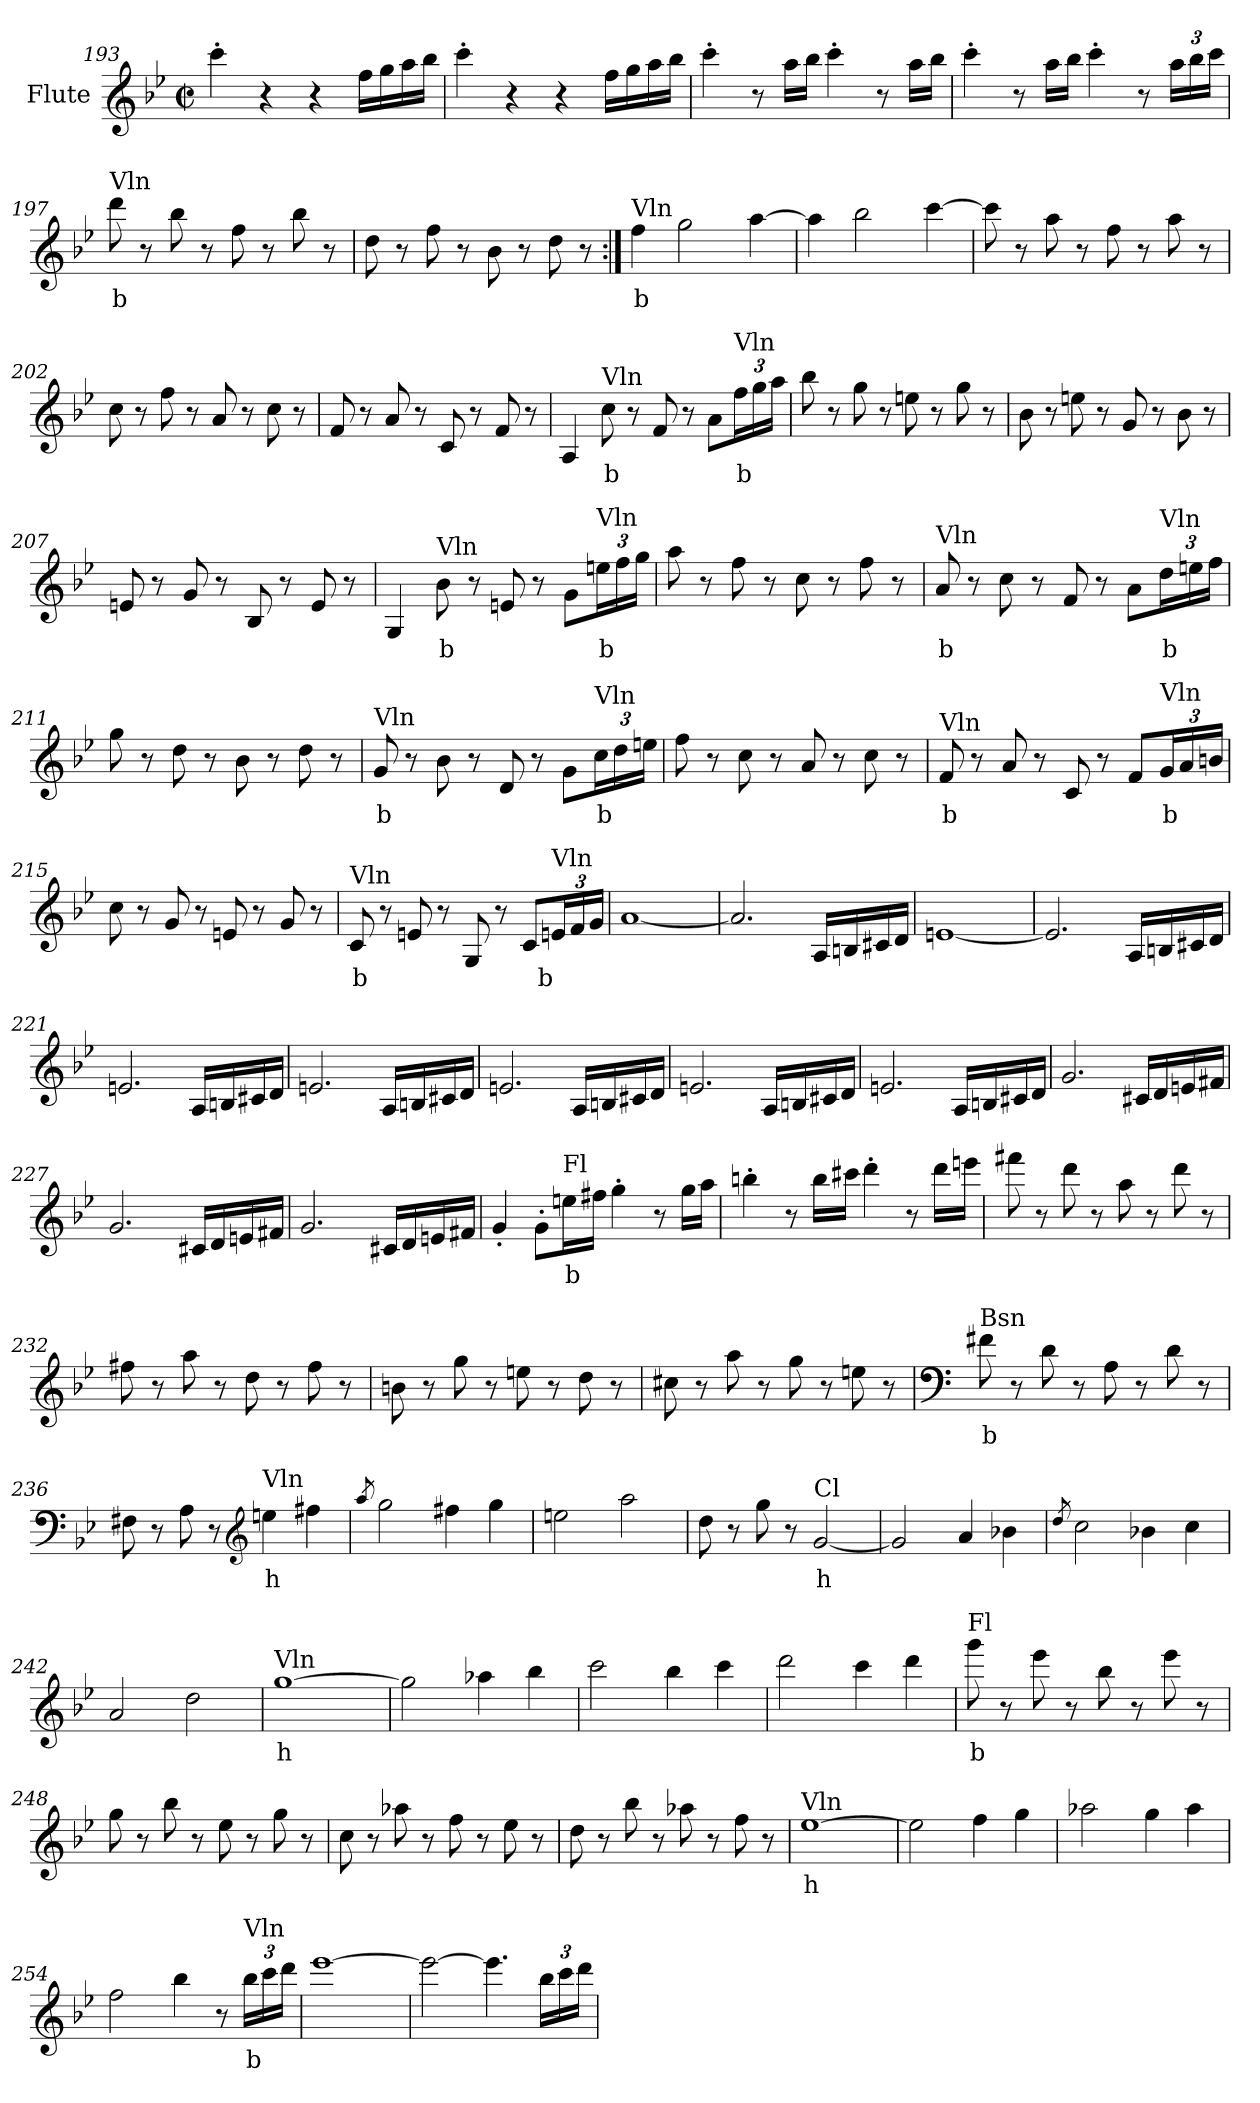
**kern	**text
*part1	*part1
*staff1	*staff1
*I"Flute	*
*I'Fl	*
*clefG2	*
*k[b-e-]	*
*M2/2	*
*met(c|)	*
=193	=193
4ccc'\	.
4r	.
4r	.
16ff\LL	.
16gg\	.
16aa\	.
16bb-\JJ	.
=194	=194
4ccc'\	.
4r	.
4r	.
16ff\LL	.
16gg\	.
16aa\	.
16bb-\JJ	.
!!LO:PB:g=z
=195	=195
4ccc'\	.
8r	.
16aa\LL	.
16bb-\JJ	.
4ccc'\	.
8r	.
16aa\LL	.
16bb-\JJ	.
=196	=196
4ccc'\	.
8r	.
16aa\LL	.
16bb-\JJ	.
4ccc'\	.
8r	.
*Xbrackettup	*
24aa\LL	.
24bb-\	.
24ccc\JJ	.
=197	=197
!LO:TX:a:t=Vln	!
!	!LO:LY:b:color=#FF0000
8ddd\	b
8r	.
8bb-	.
8r	.
8ff	.
8r	.
8bb-	.
8r	.
=198	=198
8dd	.
8r	.
8ff	.
8r	.
8b-	.
8r	.
8dd	.
8r	.
=199:|!	=199:|!
!LO:TX:a:t=Vln	!
!	!LO:LY:b:color=#FF0000
4ff\	b
2gg	.
[4aa	.
=200	=200
4aa]	.
2bb-	.
[4ccc	.
=201	=201
8ccc]	.
8r	.
8aa	.
8r	.
8ff	.
8r	.
8aa	.
8r	.
!!LO:PB:g=z
=202	=202
8cc	.
8r	.
8ff	.
8r	.
8a	.
8r	.
8cc	.
8r	.
=203	=203
8f	.
8r	.
8a	.
8r	.
8c	.
8r	.
8f	.
8r	.
=204	=204
4A	.
!LO:TX:a:t=Vln	!
!	!LO:LY:b:color=#FF0000
8cc	b
8r	.
8f	.
8r	.
8a\L	.
!LO:TX:a:t=Vln	!
!	!LO:LY:b:color=#FF0000
24ff\L	b
24gg\	.
24aa\JJ	.
=205	=205
8bb-	.
8r	.
8gg	.
8r	.
8een	.
8r	.
8gg	.
8r	.
=206	=206
8b-	.
8r	.
8een	.
8r	.
8g	.
8r	.
8b-	.
8r	.
!!LO:PB:g=z
=207	=207
8en	.
8r	.
8g	.
8r	.
8B-	.
8r	.
8e	.
8r	.
=208	=208
4G	.
!LO:TX:a:t=Vln	!
!	!LO:LY:b:color=#FF0000
8b-	b
8r	.
8en	.
8r	.
8g\L	.
!LO:TX:a:t=Vln	!
!	!LO:LY:b:color=#FF0000
24een\L	b
24ff\	.
24gg\JJ	.
=209	=209
8aa	.
8r	.
8ff	.
8r	.
8cc	.
8r	.
8ff	.
8r	.
=210	=210
!LO:TX:a:t=Vln	!
!	!LO:LY:b:color=#FF0000
8a	b
8r	.
8cc	.
8r	.
8f	.
8r	.
8a\L	.
!LO:TX:a:t=Vln	!
!	!LO:LY:b:color=#FF0000
24dd\L	b
24een\	.
24ff\JJ	.
=211	=211
8gg	.
8r	.
8dd	.
8r	.
8b-	.
8r	.
8dd	.
8r	.
!!LO:PB:g=z
=212	=212
!LO:TX:a:t=Vln	!
!	!LO:LY:b:color=#FF0000
8g	b
8r	.
8b-	.
8r	.
8d	.
8r	.
8g\L	.
!LO:TX:a:t=Vln	!
!	!LO:LY:b:color=#FF0000
24cc\L	b
24dd\	.
24een\JJ	.
=213	=213
8ff	.
8r	.
8cc	.
8r	.
8a	.
8r	.
8cc	.
8r	.
=214	=214
!LO:TX:a:t=Vln	!
!	!LO:LY:b:color=#FF0000
8f	b
8r	.
8a	.
8r	.
8c	.
8r	.
8f/L	.
!LO:TX:a:t=Vln	!
!	!LO:LY:b:color=#FF0000
24g/L	b
24a/	.
24bn/JJ	.
=215	=215
8cc	.
8r	.
8g	.
8r	.
8en	.
8r	.
8g	.
8r	.
!!LO:PB:g=z
=216	=216
!LO:TX:a:t=Vln	!
!	!LO:LY:b:color=#FF0000
8c	b
8r	.
8en	.
8r	.
8G	.
8r	.
8c/L	.
!LO:TX:a:t=Vln	!
!	!LO:LY:b:color=#FF0000
24en/L	b
24f/	.
24g/JJ	.
=217	=217
[1a	.
=218	=218
2.a/]	.
16A/LL	.
16Bn/	.
16c#X/	.
16d/JJ	.
=219	=219
[1en	.
=220	=220
2.e]	.
16A/LL	.
16Bn/	.
16c#X/	.
16d/JJ	.
!!LO:PB:g=z
=221	=221
2.en	.
16A/LL	.
16Bn/	.
16c#X/	.
16d/JJ	.
=222	=222
2.en	.
16A/LL	.
16Bn/	.
16c#X/	.
16d/JJ	.
=223	=223
2.en	.
16A/LL	.
16Bn/	.
16c#X/	.
16d/JJ	.
=224	=224
2.en	.
16A/LL	.
16Bn/	.
16c#X/	.
16d/JJ	.
=225	=225
2.en	.
16A/LL	.
16Bn/	.
16c#X/	.
16d/JJ	.
!!LO:PB:g=z
=226	=226
2.g	.
16c#X/LL	.
16d/	.
16en/	.
16f#X/JJ	.
=227	=227
2.g	.
16c#X/LL	.
16d/	.
16en/	.
16f#X/JJ	.
=228	=228
2.g	.
16c#X/LL	.
16d/	.
16en/	.
16f#X/JJ	.
=229	=229
4g'	.
8g'\L	.
!LO:TX:a:t=Fl	!
!	!LO:LY:b:color=#FF0000
16een\L	b
16ff#X\JJ	.
4gg'	.
8r	.
16gg\LL	.
16aa\JJ	.
=230	=230
4bbn'	.
8r	.
16bb\LL	.
16ccc#X\JJ	.
4ddd'	.
8r	.
16ddd\LL	.
16eeen\JJ	.
!!LO:PB:g=z
=231	=231
8fff#X	.
8r	.
8ddd	.
8r	.
8aa	.
8r	.
8ddd	.
8r	.
=232	=232
8ff#X	.
8r	.
8aa	.
8r	.
8dd	.
8r	.
8ff#	.
8r	.
=233	=233
8bn	.
8r	.
8gg	.
8r	.
8een	.
8r	.
8dd	.
8r	.
=234	=234
8cc#X	.
8r	.
8aa	.
8r	.
8gg	.
8r	.
8een	.
8r	.
=235	=235
*clefF4	*
!LO:TX:a:t=Bsn	!
!	!LO:LY:b:color=#FF0000
8f#X	b
8r	.
8d	.
8r	.
8A	.
8r	.
8d	.
8r	.
=236	=236
8F#X	.
8r	.
8A	.
8r	.
*clefG2	*
!LO:TX:a:t=Vln	!
!	!LO:LY:b:color=#FF0000
4een	h
4ff#X	.
!!LO:PB:g=z
=237	=237
8qaa	.
2gg	.
4ff#X	.
4gg	.
=238	=238
2een	.
2aa	.
=239	=239
8dd	.
8r	.
8gg	.
8r	.
!LO:TX:a:t=Cl	!
!	!LO:LY:b:color=#FF0000
[2g	h
=240	=240
2g]	.
4a	.
4b-X	.
=241	=241
8qdd	.
2cc	.
4b-X	.
4cc	.
!!LO:PB:g=z
=242	=242
2a	.
2dd	.
=243	=243
!LO:TX:a:t=Vln	!
!	!LO:LY:b:color=#FF0000
[1gg	h
=244	=244
2gg]	.
4aa-X	.
4bb-	.
=245	=245
2ccc	.
4bb-	.
4ccc	.
=246	=246
2ddd	.
4ccc	.
4ddd	.
=247	=247
!LO:TX:a:t=Fl	!
!	!LO:LY:b:color=#FF0000
8ggg	b
8r	.
8eee-	.
8r	.
8bb-	.
8r	.
8eee-	.
8r	.
=248	=248
8gg	.
8r	.
8bb-	.
8r	.
8ee-	.
8r	.
8gg	.
8r	.
!!LO:PB:g=z
=249	=249
8cc	.
8r	.
8aa-X	.
8r	.
8ff	.
8r	.
8ee-	.
8r	.
=250	=250
8dd	.
8r	.
8bb-	.
8r	.
8aa-X	.
8r	.
8ff	.
8r	.
=251	=251
!LO:TX:a:t=Vln	!
!	!LO:LY:b:color=#FF0000
[1ee-	h
=252	=252
2ee-]	.
4ff	.
4gg	.
=253	=253
2aa-X	.
4gg	.
4aa-	.
=254	=254
2ff	.
4bb-	.
8r	.
!LO:TX:a:t=Vln	!
!	!LO:LY:b:color=#FF0000
24bb-\LL	b
24ccc\	.
24ddd\JJ	.
=255	=255
[1eee-	.
=256	=256
2eee-_	.
4.eee-]	.
24bb-\LL	.
24ccc\	.
24ddd\JJ	.
=	=
*-	*-
